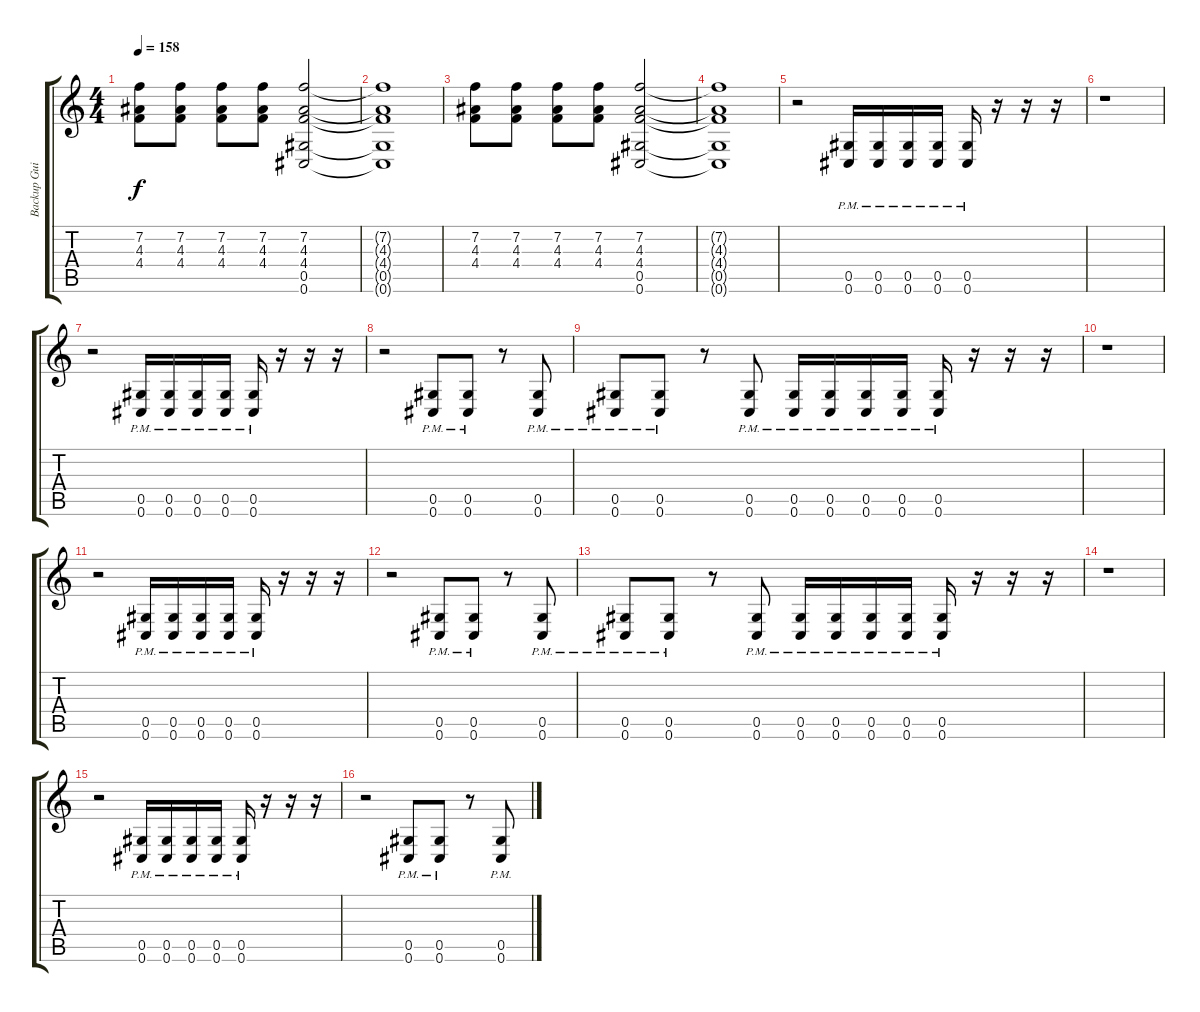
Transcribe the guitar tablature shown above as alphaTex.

\track ("Backup Guitar" "Backup Gui") {instrument distortionguitar}
\staff {score tabs}
\tuning (Eb4 Bb3 Gb3 Db3 Ab2 Db2) {hide}
\ts (4 4)
\tempo 158
\clef g2
\ks c
(7.2 4.3 4.4).8{dy f} (7.2 4.3 4.4).8 (7.2 4.3 4.4).8 (7.2 4.3 4.4).8 (7.2 4.3 4.4 0.5 0.6).2 |
(7.2{t} 4.3{t} 4.4{t} 0.5{t} 0.6{t}).1 |
(7.2 4.3 4.4).8 (7.2 4.3 4.4).8 (7.2 4.3 4.4).8 (7.2 4.3 4.4).8 (7.2 4.3 4.4 0.5 0.6).2 |
(7.2{t} 4.3{t} 4.4{t} 0.5{t} 0.6{t}).1 |
r.2 (0.5 0.6{pm}).16 (0.5 0.6{pm}).16 (0.5 0.6{pm}).16 (0.5 0.6{pm}).16 (0.5 0.6{pm}).16 r.16 r.16 r.16 |
r.1 |
r.2 (0.5 0.6{pm}).16 (0.5 0.6{pm}).16 (0.5 0.6{pm}).16 (0.5 0.6{pm}).16 (0.5 0.6{pm}).16 r.16 r.16 r.16 |
r.2 (0.5 0.6{pm}).8 (0.5 0.6{pm}).8 r.8 (0.5 0.6{pm}).8 |
(0.5 0.6{pm}).8 (0.5 0.6{pm}).8 r.8 (0.5 0.6{pm}).8 (0.5 0.6{pm}).16 (0.5 0.6{pm}).16 (0.5 0.6{pm}).16 (0.5 0.6{pm}).16 (0.5 0.6{pm}).16 r.16 r.16 r.16 |
r.1 |
r.2 (0.5 0.6{pm}).16 (0.5 0.6{pm}).16 (0.5 0.6{pm}).16 (0.5 0.6{pm}).16 (0.5 0.6{pm}).16 r.16 r.16 r.16 |
r.2 (0.5 0.6{pm}).8 (0.5 0.6{pm}).8 r.8 (0.5 0.6{pm}).8 |
(0.5 0.6{pm}).8 (0.5 0.6{pm}).8 r.8 (0.5 0.6{pm}).8 (0.5 0.6{pm}).16 (0.5 0.6{pm}).16 (0.5 0.6{pm}).16 (0.5 0.6{pm}).16 (0.5 0.6{pm}).16 r.16 r.16 r.16 |
r.1 |
r.2 (0.5 0.6{pm}).16 (0.5 0.6{pm}).16 (0.5 0.6{pm}).16 (0.5 0.6{pm}).16 (0.5 0.6{pm}).16 r.16 r.16 r.16 |
r.2 (0.5 0.6{pm}).8 (0.5 0.6{pm}).8 r.8 (0.5 0.6{pm}).8
